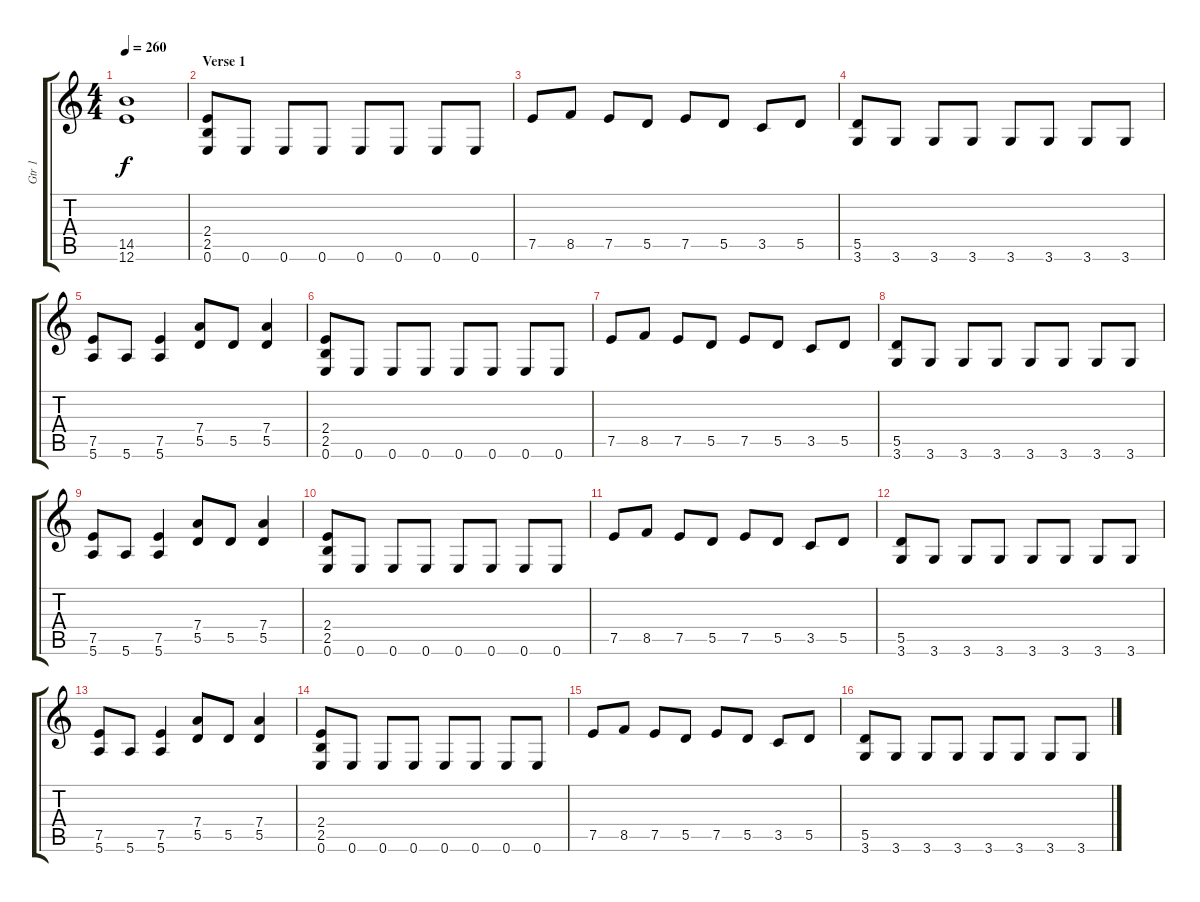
\track ("Gtr 1" "Gtr 1") {instrument distortionguitar}
\staff {score tabs}
\tuning (E4 B3 G3 D3 A2 E2) {hide}
\ts (4 4)
\tempo 260
\clef g2
\ks c
(14.5{t} 12.6{t}).1{dy f} |
\section ("" "Verse 1")
(2.4 2.5 0.6).8 0.6.8 0.6.8 0.6.8 0.6.8 0.6.8 0.6.8 0.6.8 |
7.5.8 8.5.8 7.5.8 5.5.8 7.5.8 5.5.8 3.5.8 5.5.8 |
(5.5 3.6).8 3.6.8 3.6.8 3.6.8 3.6.8 3.6.8 3.6.8 3.6.8 |
(7.5 5.6).8 5.6.8 (7.5 5.6).4 (7.4 5.5).8 5.5.8 (7.4 5.5).4 |
(2.4 2.5 0.6).8 0.6.8 0.6.8 0.6.8 0.6.8 0.6.8 0.6.8 0.6.8 |
7.5.8 8.5.8 7.5.8 5.5.8 7.5.8 5.5.8 3.5.8 5.5.8 |
(5.5 3.6).8 3.6.8 3.6.8 3.6.8 3.6.8 3.6.8 3.6.8 3.6.8 |
(7.5 5.6).8 5.6.8 (7.5 5.6).4 (7.4 5.5).8 5.5.8 (7.4 5.5).4 |
(2.4 2.5 0.6).8 0.6.8 0.6.8 0.6.8 0.6.8 0.6.8 0.6.8 0.6.8 |
7.5.8 8.5.8 7.5.8 5.5.8 7.5.8 5.5.8 3.5.8 5.5.8 |
(5.5 3.6).8 3.6.8 3.6.8 3.6.8 3.6.8 3.6.8 3.6.8 3.6.8 |
(7.5 5.6).8 5.6.8 (7.5 5.6).4 (7.4 5.5).8 5.5.8 (7.4 5.5).4 |
(2.4 2.5 0.6).8 0.6.8 0.6.8 0.6.8 0.6.8 0.6.8 0.6.8 0.6.8 |
7.5.8 8.5.8 7.5.8 5.5.8 7.5.8 5.5.8 3.5.8 5.5.8 |
(5.5 3.6).8 3.6.8 3.6.8 3.6.8 3.6.8 3.6.8 3.6.8 3.6.8
